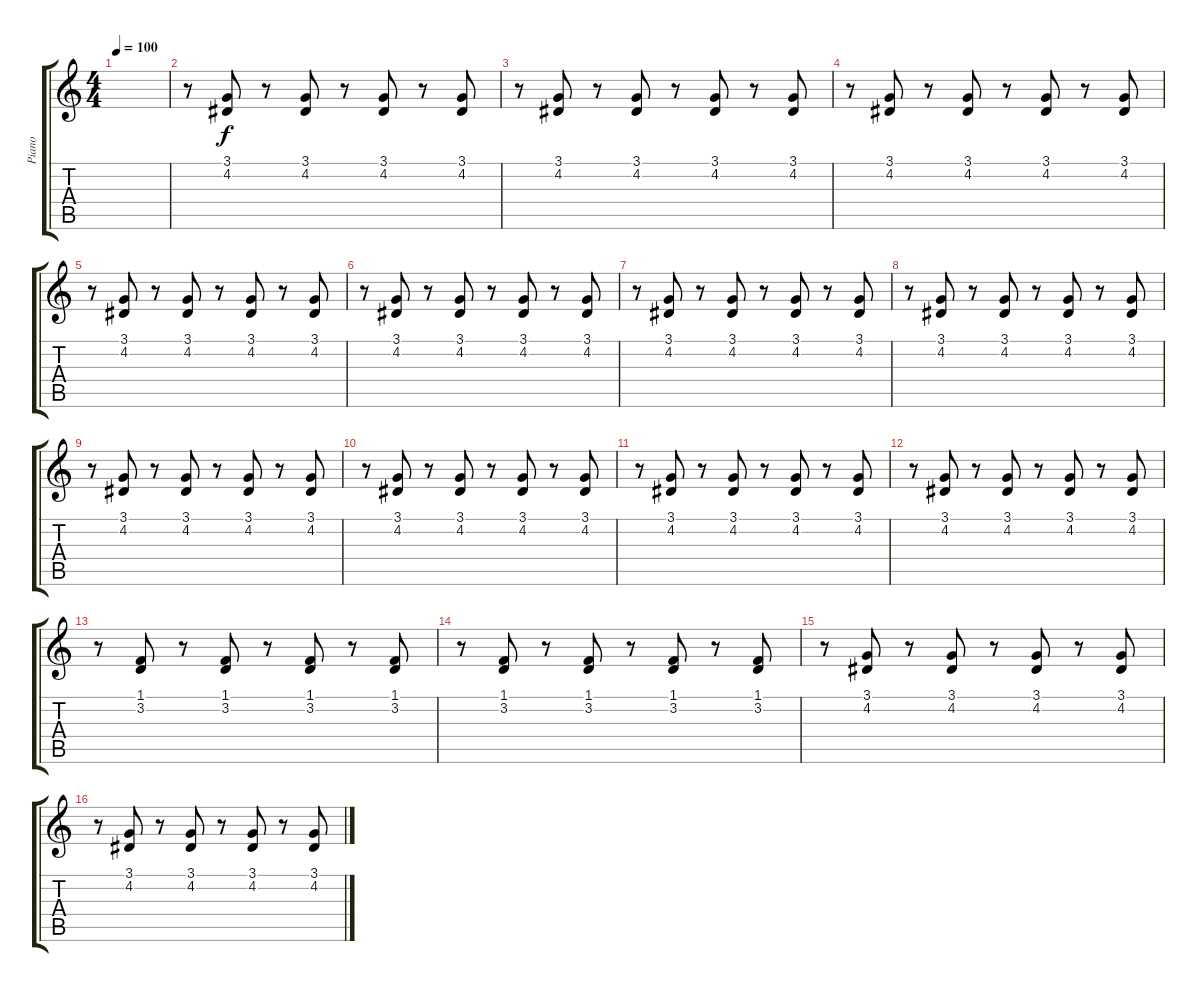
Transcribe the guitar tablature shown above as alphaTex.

\track ("Piano" "Piano") {instrument acousticgrandpiano}
\staff {score tabs}
\tuning (E4 B3 G3 D3 A2 E2) {hide}
\ts (4 4)
\tempo 100
\clef g2
\ks c
|
r.8 (3.1 4.2).8 r.8 (3.1 4.2).8 r.8 (3.1 4.2).8 r.8 (3.1 4.2).8 |
r.8 (3.1 4.2).8 r.8 (3.1 4.2).8 r.8 (3.1 4.2).8 r.8 (3.1 4.2).8 |
r.8 (3.1 4.2).8 r.8 (3.1 4.2).8 r.8 (3.1 4.2).8 r.8 (3.1 4.2).8 |
r.8 (3.1 4.2).8 r.8 (3.1 4.2).8 r.8 (3.1 4.2).8 r.8 (3.1 4.2).8 |
r.8 (3.1 4.2).8 r.8 (3.1 4.2).8 r.8 (3.1 4.2).8 r.8 (3.1 4.2).8 |
r.8 (3.1 4.2).8 r.8 (3.1 4.2).8 r.8 (3.1 4.2).8 r.8 (3.1 4.2).8 |
r.8 (3.1 4.2).8 r.8 (3.1 4.2).8 r.8 (3.1 4.2).8 r.8 (3.1 4.2).8 |
r.8 (3.1 4.2).8 r.8 (3.1 4.2).8 r.8 (3.1 4.2).8 r.8 (3.1 4.2).8 |
r.8 (3.1 4.2).8 r.8 (3.1 4.2).8 r.8 (3.1 4.2).8 r.8 (3.1 4.2).8 |
r.8 (3.1 4.2).8 r.8 (3.1 4.2).8 r.8 (3.1 4.2).8 r.8 (3.1 4.2).8 |
r.8 (3.1 4.2).8 r.8 (3.1 4.2).8 r.8 (3.1 4.2).8 r.8 (3.1 4.2).8 |
r.8 (1.1 3.2).8 r.8 (1.1 3.2).8 r.8 (1.1 3.2).8 r.8 (1.1 3.2).8 |
r.8 (1.1 3.2).8 r.8 (1.1 3.2).8 r.8 (1.1 3.2).8 r.8 (1.1 3.2).8 |
r.8 (3.1 4.2).8 r.8 (3.1 4.2).8 r.8 (3.1 4.2).8 r.8 (3.1 4.2).8 |
r.8 (3.1 4.2).8 r.8 (3.1 4.2).8 r.8 (3.1 4.2).8 r.8 (3.1 4.2).8
